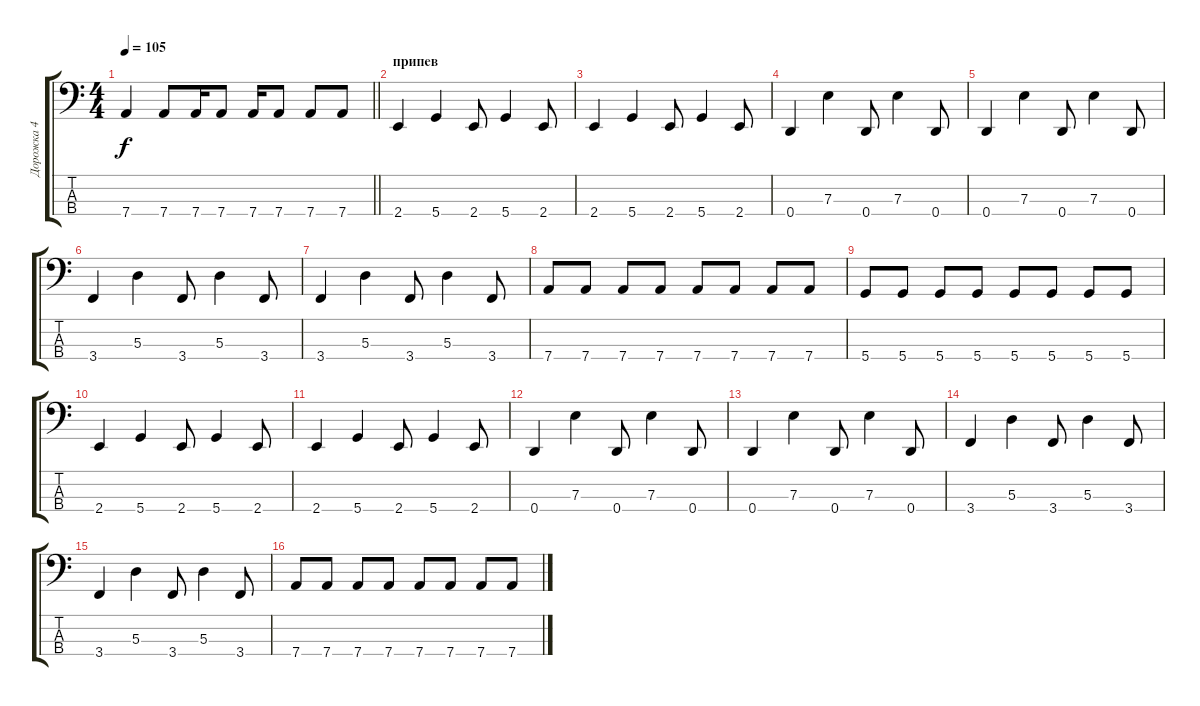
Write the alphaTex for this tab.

\track ("Дорожка 4" "Дорожка 4") {instrument electricbassfinger}
\staff {score tabs}
\tuning (G2 D2 A1 D1) {hide}
\ts (4 4)
\tempo 105
\clef f4
\barLineRight lightlight
\ks c
7.4.4{dy f} 7.4.8 7.4.16 7.4.8 7.4.16 7.4.8 7.4.8 7.4.8 |
\section ("" "припев")
2.4.4 5.4.4 2.4.8 5.4.4 2.4.8 |
2.4.4 5.4.4 2.4.8 5.4.4 2.4.8 |
0.4.4 7.3.4 0.4.8 7.3.4 0.4.8 |
0.4.4 7.3.4 0.4.8 7.3.4 0.4.8 |
3.4.4 5.3.4 3.4.8 5.3.4 3.4.8 |
3.4.4 5.3.4 3.4.8 5.3.4 3.4.8 |
7.4.8 7.4.8 7.4.8 7.4.8 7.4.8 7.4.8 7.4.8 7.4.8 |
5.4.8 5.4.8 5.4.8 5.4.8 5.4.8 5.4.8 5.4.8 5.4.8 |
2.4.4 5.4.4 2.4.8 5.4.4 2.4.8 |
2.4.4 5.4.4 2.4.8 5.4.4 2.4.8 |
0.4.4 7.3.4 0.4.8 7.3.4 0.4.8 |
0.4.4 7.3.4 0.4.8 7.3.4 0.4.8 |
3.4.4 5.3.4 3.4.8 5.3.4 3.4.8 |
3.4.4 5.3.4 3.4.8 5.3.4 3.4.8 |
7.4.8 7.4.8 7.4.8 7.4.8 7.4.8 7.4.8 7.4.8 7.4.8
